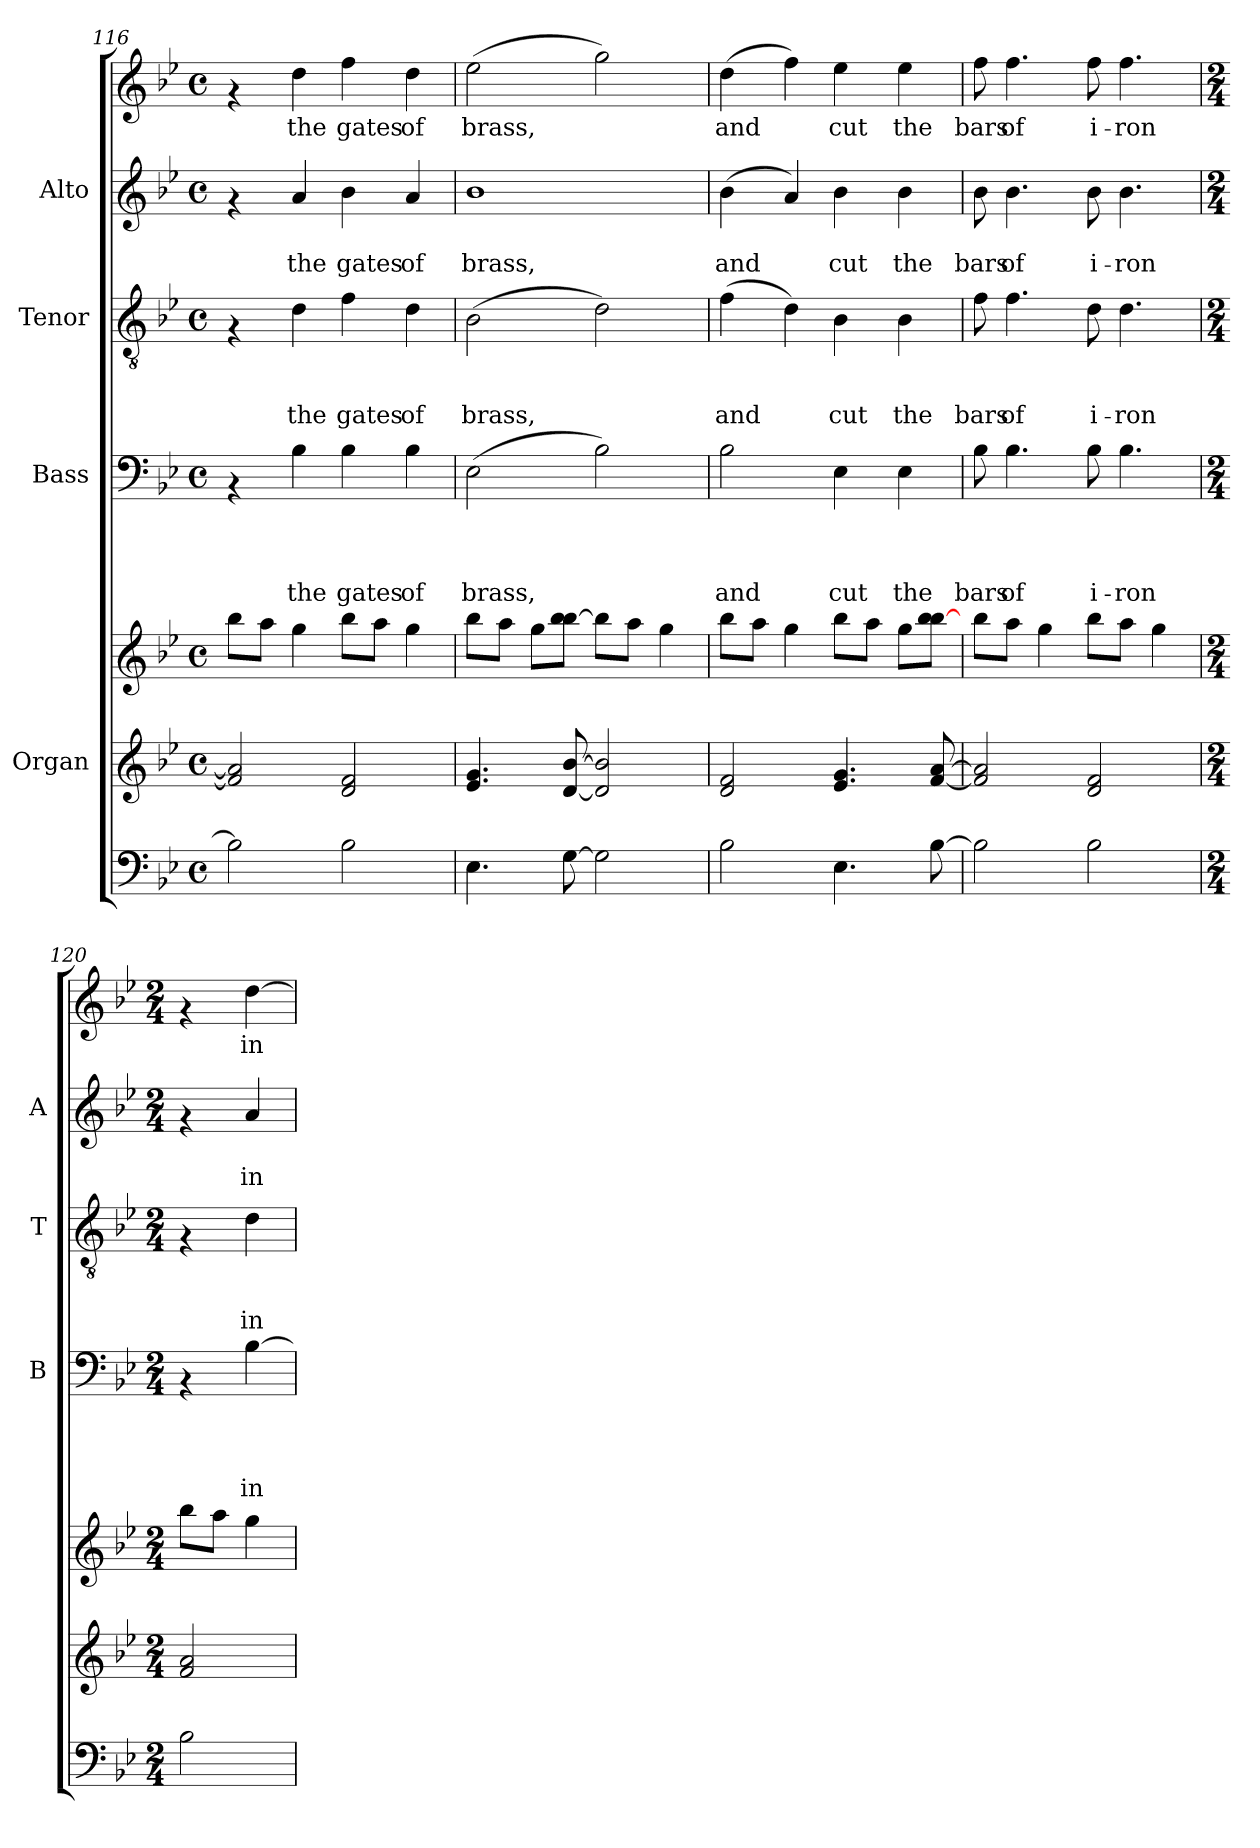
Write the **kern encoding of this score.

**kern	**kern	**kern	**kern	**text	**text	**text	**text	**kern	**text	**text	**text	**kern	**text	**text	**kern	**text
*part6	*part5	*part5	*part4	*part4	*part4	*part4	*part4	*part3	*part3	*part3	*part3	*part2	*part2	*part2	*part1	*part1
*staff7	*staff6	*staff5	*staff4	*staff4	*staff4	*staff4	*staff4	*staff3	*staff3	*staff3	*staff3	*staff2	*staff2	*staff2	*staff1	*staff1
*	*I"Organ	*	*I"Bass	*	*	*	*	*I"Tenor	*	*	*	*I"Alto	*	*	*	*
*	*	*	*I'B	*	*	*	*	*I'T	*	*	*	*I'A	*	*	*	*
*clefF4	*clefG2	*clefG2	*clefF4	*	*	*	*	*clefGv2	*	*	*	*clefG2	*	*	*clefG2	*
*k[b-e-]	*k[b-e-]	*k[b-e-]	*k[b-e-]	*	*	*	*	*k[b-e-]	*	*	*	*k[b-e-]	*	*	*k[b-e-]	*
*B-:	*B-:	*B-:	*B-:	*	*	*	*	*B-:	*	*	*	*B-:	*	*	*B-:	*
*M4/4	*M4/4	*M4/4	*M4/4	*	*	*	*	*M4/4	*	*	*	*M4/4	*	*	*M4/4	*
*met(c)	*met(c)	*met(c)	*met(c)	*	*	*	*	*met(c)	*	*	*	*met(c)	*	*	*met(c)	*
=116	=116	=116	=116	=116	=116	=116	=116	=116	=116	=116	=116	=116	=116	=116	=116	=116
2B-\]	2f/] 2a/]	8bb-\L	4rAA	.	.	.	.	4rF	.	.	.	4rf	.	.	4rf	.
.	.	8aa\J	.	.	.	.	.	.	.	.	.	.	.	.	.	.
!	!	!	!	!	!	!	!LO:LY:b	!	!	!	!LO:LY:b	!	!	!LO:LY:b	!	!LO:LY:b
.	.	4gg\	4B-\	.	.	.	the	4d\	.	.	the	4a/	.	the	4dd\	the
!	!	!	!	!	!	!	!LO:LY:b	!	!	!	!LO:LY:b	!	!	!LO:LY:b	!	!LO:LY:b
2B-\	2d/ 2f/	8bb-\L	4B-\	.	.	.	gates	4f\	.	.	gates	4b-\	.	gates	4ff\	gates
.	.	8aa\J	.	.	.	.	.	.	.	.	.	.	.	.	.	.
!	!	!	!	!	!	!	!LO:LY:b	!	!	!	!LO:LY:b	!	!	!LO:LY:b	!	!LO:LY:b
.	.	4gg\	4B-\	.	.	.	of	4d\	.	.	of	4a/	.	of	4dd\	of
=117	=117	=117	=117	=117	=117	=117	=117	=117	=117	=117	=117	=117	=117	=117	=117	=117
!	!	!	!	!	!	!	!LO:LY:b	!	!	!	!LO:LY:b	!	!	!LO:LY:b	!	!LO:LY:b
4.E-\	4.e-/ 4.g/	8bb-\L	(>2E-\	.	.	.	brass,	(>2B-\	.	.	brass,	1b-	.	brass,	(>2ee-\	brass,
.	.	8aa\J	.	.	.	.	.	.	.	.	.	.	.	.	.	.
.	.	8gg\L	.	.	.	.	.	.	.	.	.	.	.	.	.	.
[>8G\	[<8d/ [>8b-/	8bb-\ [>8bb-\J	.	.	.	.	.	.	.	.	.	.	.	.	.	.
2G\]	2d/] 2b-/]	8bb-\L]	2B-\)	.	.	.	.	2d\)	.	.	.	.	.	.	2gg\)	.
.	.	8aa\J	.	.	.	.	.	.	.	.	.	.	.	.	.	.
.	.	4gg\	.	.	.	.	.	.	.	.	.	.	.	.	.	.
!!LO:PB:g=z
=118	=118	=118	=118	=118	=118	=118	=118	=118	=118	=118	=118	=118	=118	=118	=118	=118
!	!	!	!	!	!	!	!LO:LY:b	!	!	!	!LO:LY:b	!	!	!LO:LY:b	!	!LO:LY:b
2B-\	2d/ 2f/	8bb-\L	2B-\	.	.	.	and	(>4f\	.	.	and	(>4b-\	.	and	(>4dd\	and
.	.	8aa\J	.	.	.	.	.	.	.	.	.	.	.	.	.	.
.	.	4gg\	.	.	.	.	.	4d\)	.	.	.	4a/)	.	.	4ff\)	.
!	!	!	!	!	!	!	!LO:LY:b	!	!	!	!LO:LY:b	!	!	!LO:LY:b	!	!LO:LY:b
4.E-\	4.e-/ 4.g/	8bb-\L	4E-\	.	.	.	cut	4B-\	.	.	cut	4b-\	.	cut	4ee-\	cut
.	.	8aa\J	.	.	.	.	.	.	.	.	.	.	.	.	.	.
!	!	!	!	!	!	!	!LO:LY:b	!	!	!	!LO:LY:b	!	!	!LO:LY:b	!	!LO:LY:b
.	.	8gg\L	4E-\	.	.	.	the	4B-\	.	.	the	4b-\	.	the	4ee-\	the
[>8B-\	[<8f/ [>8a/	8bb-\ [>8bb-\J	.	.	.	.	.	.	.	.	.	.	.	.	.	.
=119	=119	=119	=119	=119	=119	=119	=119	=119	=119	=119	=119	=119	=119	=119	=119	=119
!	!	!	!	!	!	!	!LO:LY:b	!	!	!	!LO:LY:b	!	!	!LO:LY:b	!	!LO:LY:b
2B-\]	2f/] 2a/]	8bb-\L	8B-\	.	.	.	bars	8f\	.	.	bars	8b-\	.	bars	8ff\	bars
!	!	!	!	!	!	!	!LO:LY:b	!	!	!	!LO:LY:b	!	!	!LO:LY:b	!	!LO:LY:b
.	.	8aa\J	4.B-\	.	.	.	of	4.f\	.	.	of	4.b-\	.	of	4.ff\	of
.	.	4gg\	.	.	.	.	.	.	.	.	.	.	.	.	.	.
!	!	!	!	!	!	!	!LO:LY:b	!	!	!	!LO:LY:b	!	!	!LO:LY:b	!	!LO:LY:b
2B-\	2d/ 2f/	8bb-\L	8B-\	.	.	.	i-	8d\	.	.	i-	8b-\	.	i-	8ff\	i-
!	!	!	!	!	!	!	!LO:LY:b	!	!	!	!LO:LY:b	!	!	!LO:LY:b	!	!LO:LY:b
.	.	8aa\J	4.B-\	.	.	.	-ron	4.d\	.	.	-ron	4.b-\	.	-ron	4.ff\	-ron
.	.	4gg\	.	.	.	.	.	.	.	.	.	.	.	.	.	.
=120	=120	=120	=120	=120	=120	=120	=120	=120	=120	=120	=120	=120	=120	=120	=120	=120
*M2/4	*M2/4	*M2/4	*M2/4	*	*	*	*	*M2/4	*	*	*	*M2/4	*	*	*M2/4	*
2B-\	2f/ 2a/	8bb-\L	4rAA	.	.	.	.	4rF	.	.	.	4rf	.	.	4rf	.
.	.	8aa\J	.	.	.	.	.	.	.	.	.	.	.	.	.	.
!	!	!	!	!	!	!	!LO:LY:b	!	!	!	!LO:LY:b	!	!	!LO:LY:b	!	!LO:LY:b
.	.	4gg\	[>4B-\	.	.	.	in	4d\	.	.	in	4a/	.	in	[>4dd\	in
=	=	=	=	=	=	=	=	=	=	=	=	=	=	=	=	=
*-	*-	*-	*-	*-	*-	*-	*-	*-	*-	*-	*-	*-	*-	*-	*-	*-
